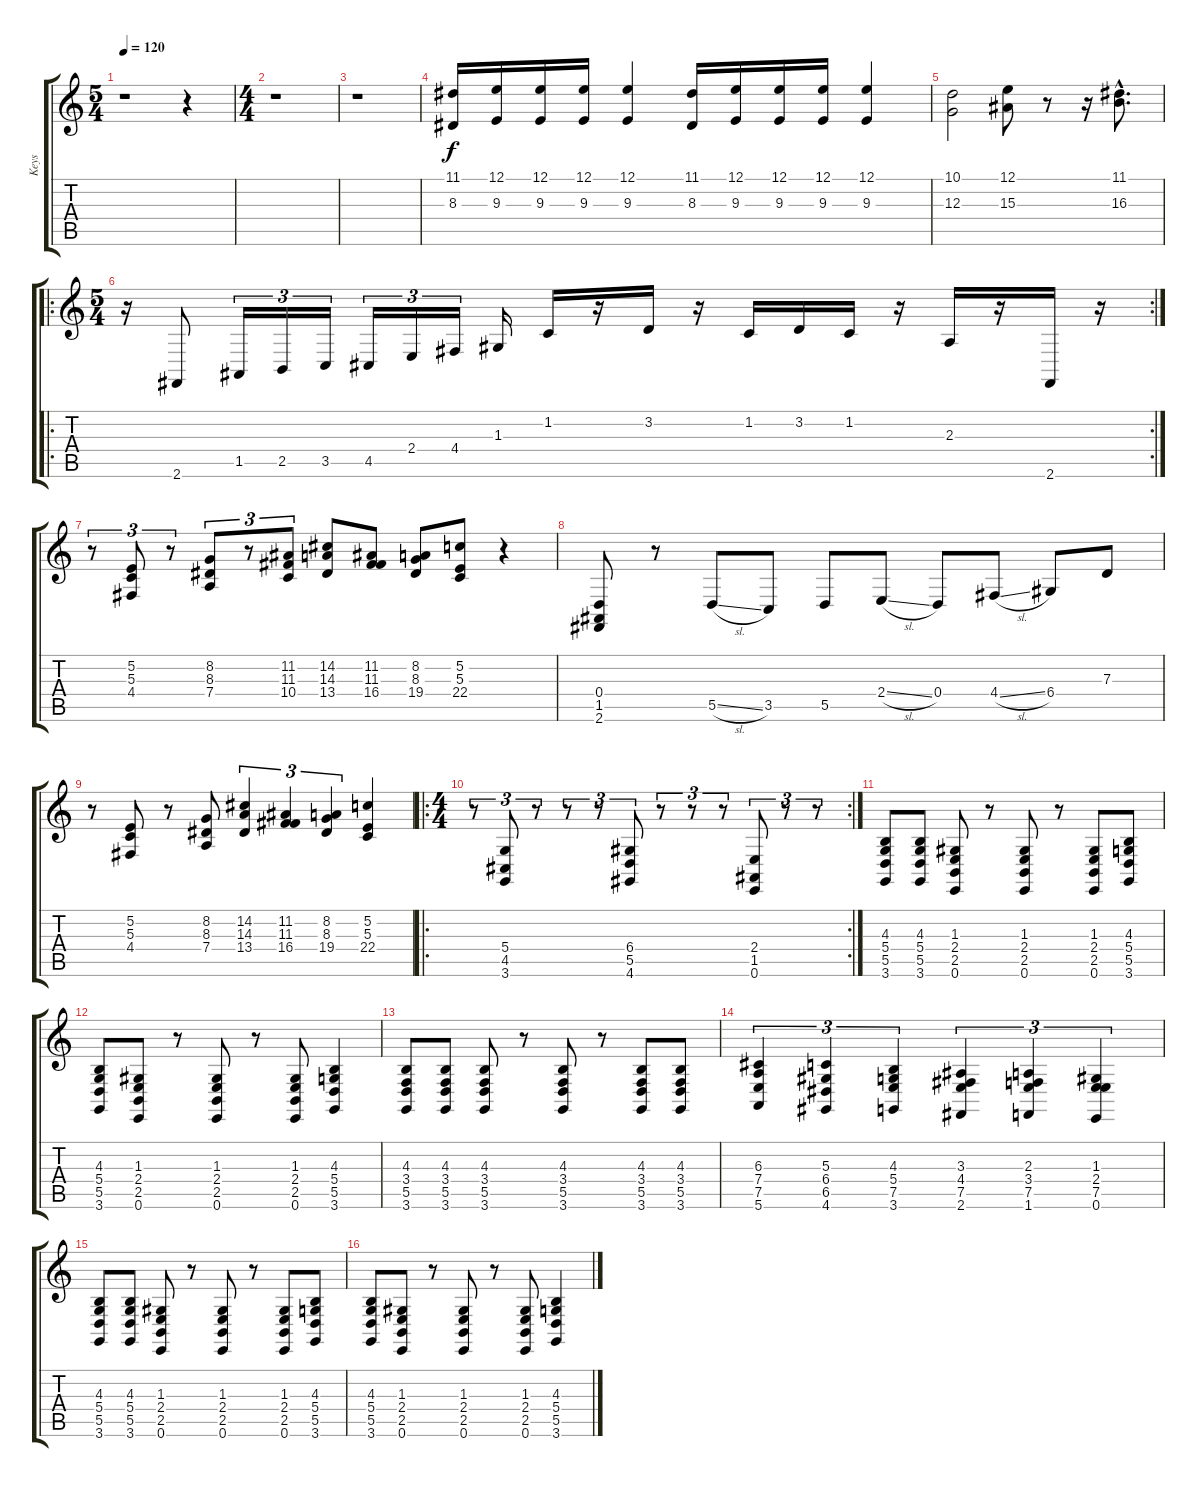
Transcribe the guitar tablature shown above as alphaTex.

\track ("Keys" "Keys") {instrument stringensemble1}
\staff {score tabs}
\tuning (E4 B3 G3 D3 A2 E2) {hide}
\ts (5 4)
\tempo 120
\clef g2
\ks c
r.1{dy f} r.4 |
\ts (4 4)
r.1 |
r.1 |
(11.1 8.3).16{volume 10 instrument lead2sawtooth} (12.1 9.3).16 (12.1 9.3).16 (12.1 9.3).16 (12.1 9.3).4 (11.1 8.3).16 (12.1 9.3).16 (12.1 9.3).16 (12.1 9.3).16 (12.1 9.3).4 |
(10.1 12.3).2 (12.1 15.3).8 r.8 r.16 (11.1{hac} 16.3{hac}).8{d} |
\ro
\rc 2
\ts (5 4)
r.16 2.6.8 1.5.16{tu (3 2)} 2.5.16{tu (3 2)} 3.5.16{tu (3 2)} 4.5.16{tu (3 2)} 2.4.16{tu (3 2)} 4.4.16{tu (3 2)} 1.3.16 1.2.16 r.16 3.2.16 r.16 1.2.16 3.2.16 1.2.16 r.16 2.3.16 r.16 2.6.16 r.16 |
r.8{tu (3 2)} (5.2 5.3 4.4).8{tu (3 2)} r.8{tu (3 2)} (8.2 8.3 7.4).8{tu (3 2)} r.8{tu (3 2)} (11.2 11.3 10.4).8{tu (3 2)} (14.2 14.3 13.4).8 (11.2 11.3 16.4).8 (8.2 8.3 19.4).8 (5.2 5.3 22.4).8 r.4 |
(0.4 1.5 2.6).8 r.8 5.5{sl}.8{instrument cello} 3.5.8 5.5.8 2.4{sl}.8 0.4.8 4.4{sl}.8 6.4.8 7.3.8 |
r.8{volume 10 instrument lead2sawtooth} (5.2 5.3 4.4).8 r.8 (8.2 8.3 7.4).8 (14.2 14.3 13.4).4{tu (3 2)} (11.2 11.3 16.4).4{tu (3 2)} (8.2 8.3 19.4).4{tu (3 2)} (5.2 5.3 22.4).4 |
\ro
\rc 2
\ts (4 4)
r.8{tu (3 2)} (5.4 4.5 3.6).8{tu (3 2) instrument shakuhachi} r.8{tu (3 2)} r.8{tu (3 2)} r.8{tu (3 2)} (6.4 5.5 4.6).8{tu (3 2) instrument lead6voice} r.8{tu (3 2)} r.8{tu (3 2)} r.8{tu (3 2)} (2.4 1.5 0.6).8{tu (3 2) instrument synthstrings2} r.8{tu (3 2)} r.8{tu (3 2)} |
(4.3 5.4 5.5 3.6).8{instrument lead2sawtooth} (4.3 5.4 5.5 3.6).8 (1.3 2.4 2.5 0.6).8 r.8 (1.3 2.4 2.5 0.6).8 r.8 (1.3 2.4 2.5 0.6).8 (4.3 5.4 5.5 3.6).8 |
(4.3 5.4 5.5 3.6).8 (1.3 2.4 2.5 0.6).8 r.8 (1.3 2.4 2.5 0.6).8 r.8 (1.3 2.4 2.5 0.6).8 (4.3 5.4 5.5 3.6).4 |
(4.3 3.4 5.5 3.6).8{instrument lead2sawtooth} (4.3 3.4 5.5 3.6).8 (4.3 3.4 5.5 3.6).8 r.8 (4.3 3.4 5.5 3.6).8 r.8 (4.3 3.4 5.5 3.6).8 (4.3 3.4 5.5 3.6).8 |
(6.3 7.4 7.5 5.6).4{tu (3 2)} (5.3 6.4 6.5 4.6).4{tu (3 2)} (4.3 5.4 7.5 3.6).4{tu (3 2)} (3.3 4.4 7.5 2.6).4{tu (3 2)} (2.3 3.4 7.5 1.6).4{tu (3 2)} (1.3 2.4 7.5 0.6).4{tu (3 2)} |
(4.3 5.4 5.5 3.6).8{instrument lead2sawtooth} (4.3 5.4 5.5 3.6).8 (1.3 2.4 2.5 0.6).8 r.8 (1.3 2.4 2.5 0.6).8 r.8 (1.3 2.4 2.5 0.6).8 (4.3 5.4 5.5 3.6).8 |
(4.3 5.4 5.5 3.6).8 (1.3 2.4 2.5 0.6).8 r.8 (1.3 2.4 2.5 0.6).8 r.8 (1.3 2.4 2.5 0.6).8 (4.3 5.4 5.5 3.6).4
